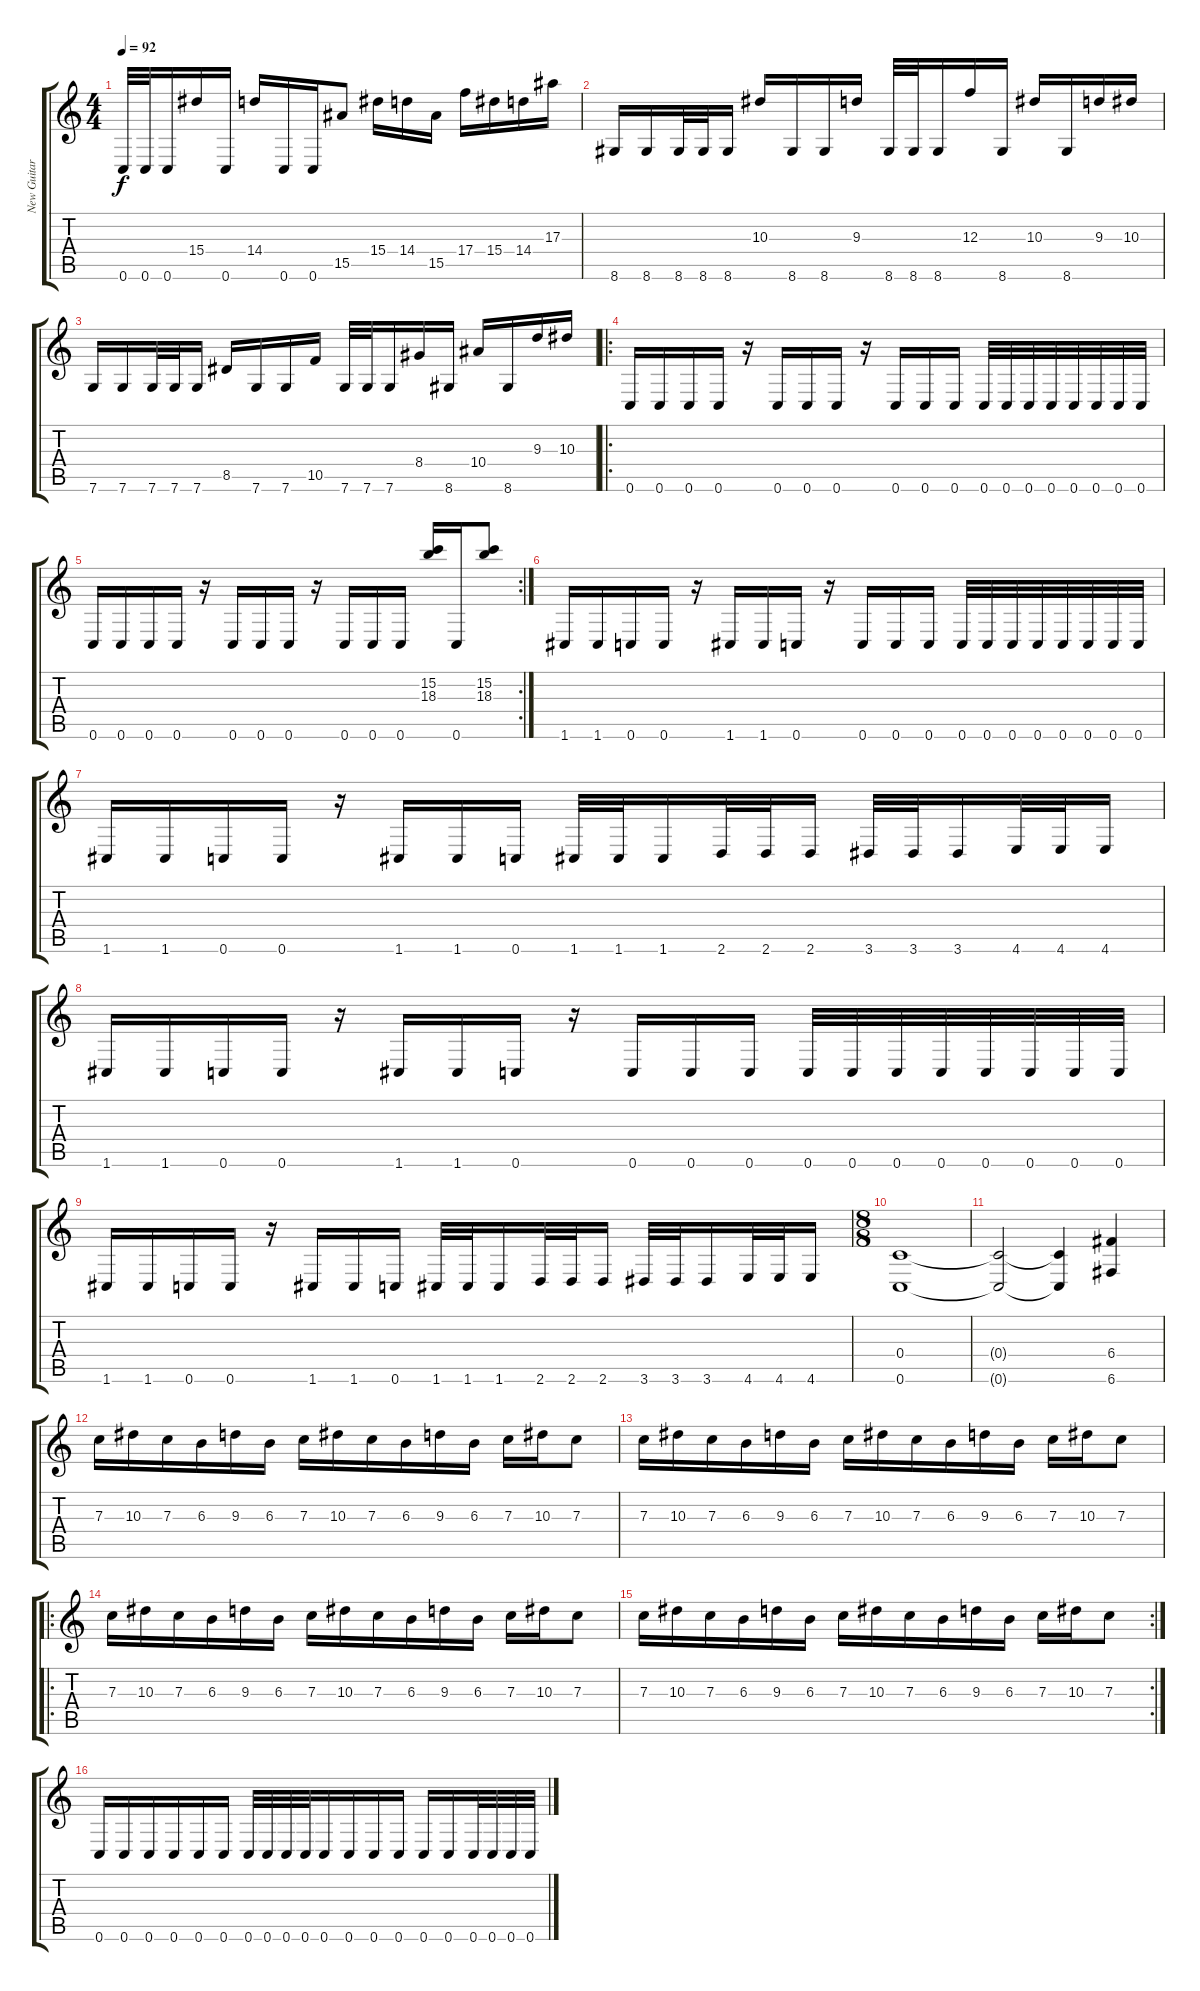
\track ("New Guitar" "New Guitar") {instrument overdrivenguitar}
\staff {score tabs}
\tuning (D4 A3 F3 C3 G2 C2) {hide}
\ts (4 4)
\tempo 92
\clef g2
\ks c
0.6.32{dy f} 0.6.32 0.6.16 15.4.16 0.6.16 14.4.16 0.6.16 0.6.16 15.5.8 15.4.16 14.4.16 15.5.16 17.4.16 15.4.16 14.4.16 17.3.16 |
8.6.16 8.6.16 8.6.32 8.6.32 8.6.16 10.3.16 8.6.16 8.6.16 9.3.16 8.6.32 8.6.32 8.6.16 12.3.16 8.6.16 10.3.16 8.6.16 9.3.16 10.3.16 |
7.6.16 7.6.16 7.6.32 7.6.32 7.6.16 8.5.16 7.6.16 7.6.16 10.5.16 7.6.32 7.6.32 7.6.16 8.4.16 8.6.16 10.4.16 8.6.16 9.3.16 10.3.16 |
\ro
0.6.16 0.6.16 0.6.16 0.6.16 r.16 0.6.16 0.6.16 0.6.16 r.16 0.6.16 0.6.16 0.6.16 0.6.32 0.6.32 0.6.32 0.6.32 0.6.32 0.6.32 0.6.32 0.6.32 |
\rc 2
0.6.16 0.6.16 0.6.16 0.6.16 r.16 0.6.16 0.6.16 0.6.16 r.16 0.6.16 0.6.16 0.6.16 (15.2 18.3).16 0.6.16 (15.2 18.3).8 |
1.6.16 1.6.16 0.6.16 0.6.16 r.16 1.6.16 1.6.16 0.6.16 r.16 0.6.16 0.6.16 0.6.16 0.6.32 0.6.32 0.6.32 0.6.32 0.6.32 0.6.32 0.6.32 0.6.32 |
1.6.16 1.6.16 0.6.16 0.6.16 r.16 1.6.16 1.6.16 0.6.16 1.6.32 1.6.32 1.6.16 2.6.32 2.6.32 2.6.16 3.6.32 3.6.32 3.6.16 4.6.32 4.6.32 4.6.16 |
1.6.16 1.6.16 0.6.16 0.6.16 r.16 1.6.16 1.6.16 0.6.16 r.16 0.6.16 0.6.16 0.6.16 0.6.32 0.6.32 0.6.32 0.6.32 0.6.32 0.6.32 0.6.32 0.6.32 |
1.6.16 1.6.16 0.6.16 0.6.16 r.16 1.6.16 1.6.16 0.6.16 1.6.32 1.6.32 1.6.16 2.6.32 2.6.32 2.6.16 3.6.32 3.6.32 3.6.16 4.6.32 4.6.32 4.6.16 |
\ts (8 8)
(0.4 0.6).1 |
(0.4{t} 0.6{t}).2 (0.4{t} 0.6{t}).4 (6.4 6.6).4 |
7.3.16 10.3.16 7.3.16 6.3.16 9.3.16 6.3.16 7.3.16 10.3.16 7.3.16 6.3.16 9.3.16 6.3.16 7.3.16 10.3.16 7.3.8 |
7.3.16 10.3.16 7.3.16 6.3.16 9.3.16 6.3.16 7.3.16 10.3.16 7.3.16 6.3.16 9.3.16 6.3.16 7.3.16 10.3.16 7.3.8 |
\ro
7.3.16 10.3.16 7.3.16 6.3.16 9.3.16 6.3.16 7.3.16 10.3.16 7.3.16 6.3.16 9.3.16 6.3.16 7.3.16 10.3.16 7.3.8 |
\rc 2
7.3.16 10.3.16 7.3.16 6.3.16 9.3.16 6.3.16 7.3.16 10.3.16 7.3.16 6.3.16 9.3.16 6.3.16 7.3.16 10.3.16 7.3.8 |
0.6.16 0.6.16 0.6.16 0.6.16 0.6.16 0.6.16 0.6.32 0.6.32 0.6.32 0.6.32 0.6.16 0.6.16 0.6.16 0.6.16 0.6.16 0.6.16 0.6.32 0.6.32 0.6.32 0.6.32
